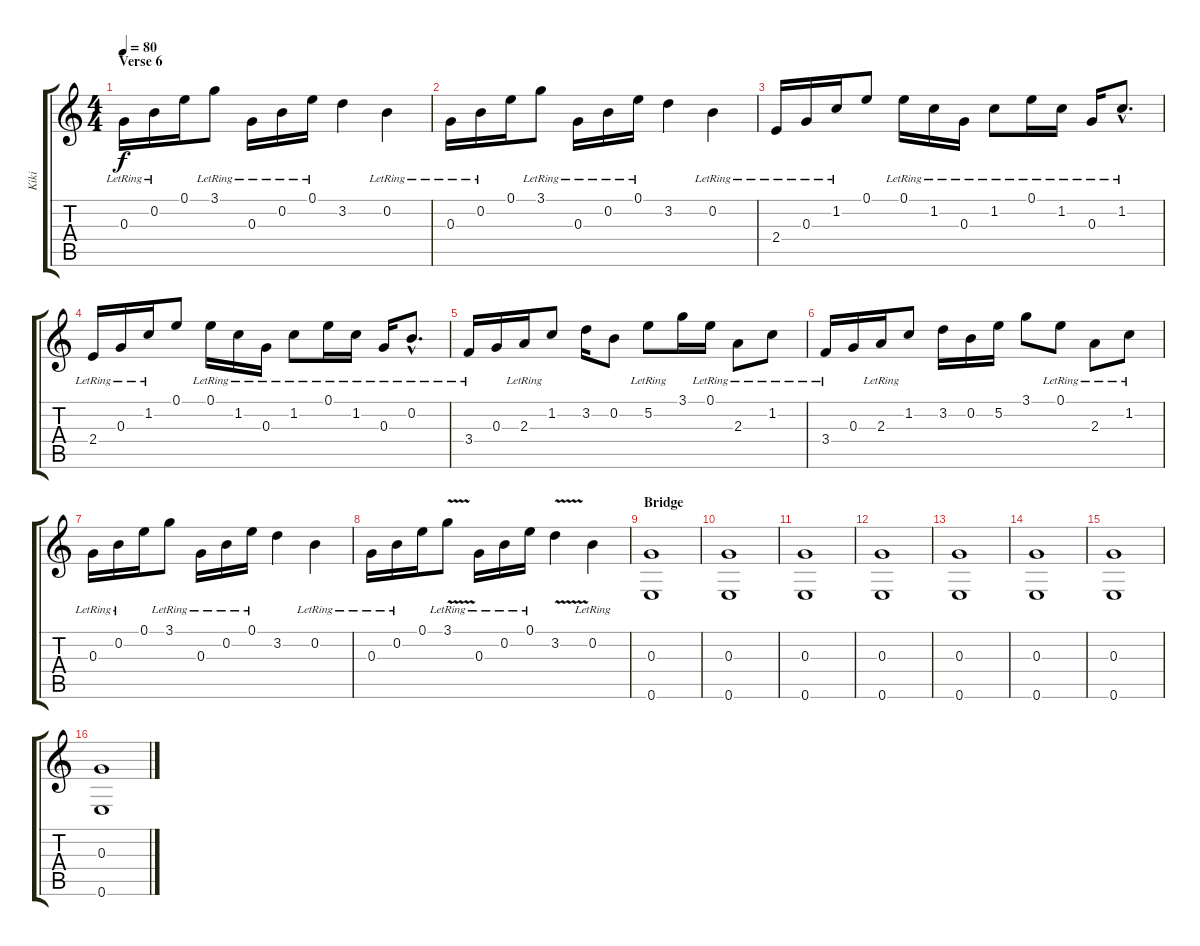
\track ("Kiki" "Kiki") {instrument acousticguitarsteel}
\staff {score tabs}
\tuning (E4 B3 G3 D3 A2 E2) {hide}
\ts (4 4)
\section ("" "Verse 6")
\tempo 80
\clef g2
\ks c
0.3{lr}.16{dy f} 0.2{lr}.16 0.1.16 3.1{lr}.8 0.3{lr}.16 0.2{lr}.16 0.1{lr}.16 3.2.4 0.2{lr}.4 |
0.3{lr}.16 0.2{lr}.16 0.1.16 3.1{lr}.8 0.3{lr}.16 0.2{lr}.16 0.1{lr}.16 3.2.4 0.2{lr}.4 |
2.4{lr}.16 0.3{lr}.16 1.2{lr}.16 0.1.8 0.1{lr}.16 1.2{lr}.16 0.3{lr}.16 1.2{lr}.8 0.1{lr}.16 1.2{lr}.16 0.3{lr}.16 1.2{hac lr}.8{d} |
2.4{lr}.16 0.3{lr}.16 1.2{lr}.16 0.1.8 0.1{lr}.16 1.2{lr}.16 0.3{lr}.16 1.2{lr}.8 0.1{lr}.16 1.2{lr}.16 0.3{lr}.16 0.2{hac lr}.8{d} |
3.4{lr}.16 0.3.16 2.3{lr}.16 1.2.8 3.2.16 0.2.8 5.2{lr}.8 3.1.16 0.1{lr}.16 2.3{lr}.8 1.2{lr}.8 |
3.4{lr}.16 0.3.16 2.3{lr}.16 1.2.8 3.2.16 0.2.16 5.2.16 3.1.8 0.1{lr}.8 2.3{lr}.8 1.2{lr}.8 |
0.3{lr}.16 0.2{lr}.16 0.1.16 3.1{lr}.8 0.3{lr}.16 0.2{lr}.16 0.1{lr}.16 3.2.4 0.2{lr}.4 |
0.3{lr}.16 0.2{lr}.16 0.1.16 3.1{v lr}.8 0.3{lr}.16 0.2{lr}.16 0.1{lr}.16 3.2{v}.4 0.2{lr}.4 |
\section ("" "Bridge")
(0.3 0.6).1 |
(0.3 0.6).1 |
(0.3 0.6).1 |
(0.3 0.6).1 |
(0.3 0.6).1 |
(0.3 0.6).1 |
(0.3 0.6).1 |
(0.3 0.6).1
